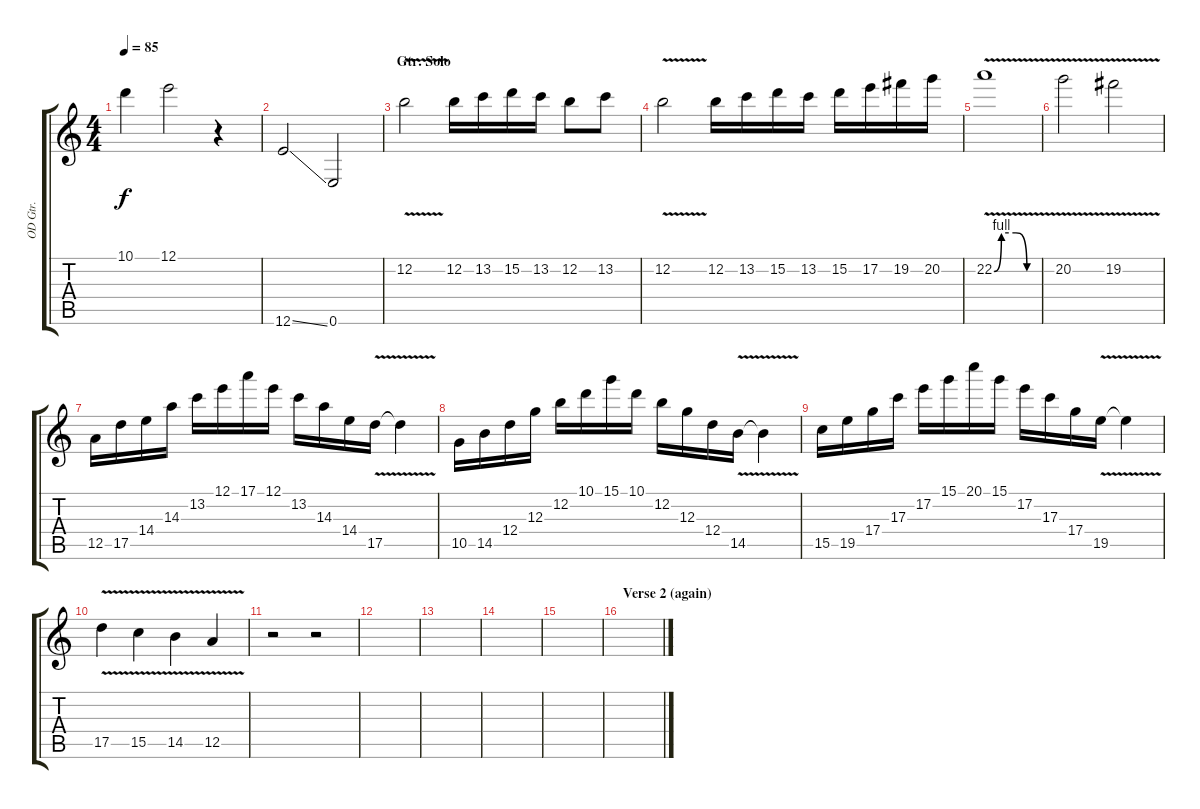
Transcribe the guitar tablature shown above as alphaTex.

\track ("OD Gtr." "OD Gtr.") {instrument overdrivenguitar}
\staff {score tabs}
\tuning (E4 B3 G3 D3 A2 E2) {hide}
\ts (4 4)
\tempo 85
\clef g2
\ks c
10.1.4{dy f} 12.1.2 r.4 |
12.6{ss}.2 0.6.2 |
\section ("" "Gtr. Solo")
12.2{v}.2 12.2.16 13.2.16 15.2.16 13.2.16 12.2.8 13.2.8 |
12.2{v}.2 12.2.16 13.2.16 15.2.16 13.2.16 15.2.16 17.2.16 19.2.16 20.2.16 |
22.2{be (custom 0 0 10 4 30 4 45 0 60 0) v}.1 |
20.2{v}.2 19.2{v}.2 |
12.5.16 17.5.16 14.4.16 14.3.16 13.2.16 12.1.16 17.1.16 12.1.16 13.2.16 14.3.16 14.4.16 17.5{v}.16 17.5{t}.4 |
10.5.16 14.5.16 12.4.16 12.3.16 12.2.16 10.1.16 15.1.16 10.1.16 12.2.16 12.3.16 12.4.16 14.5{v}.16 14.5{t}.4 |
15.5.16 19.5.16 17.4.16 17.3.16 17.2.16 15.1.16 20.1.16 15.1.16 17.2.16 17.3.16 17.4.16 19.5{v}.16 19.5{t}.4 |
17.5{v}.4 15.5{v}.4 14.5{v}.4 12.5{v}.4 |
r.2 r.2 |
|
|
|
|
\section ("" "Verse 2 (again)")
